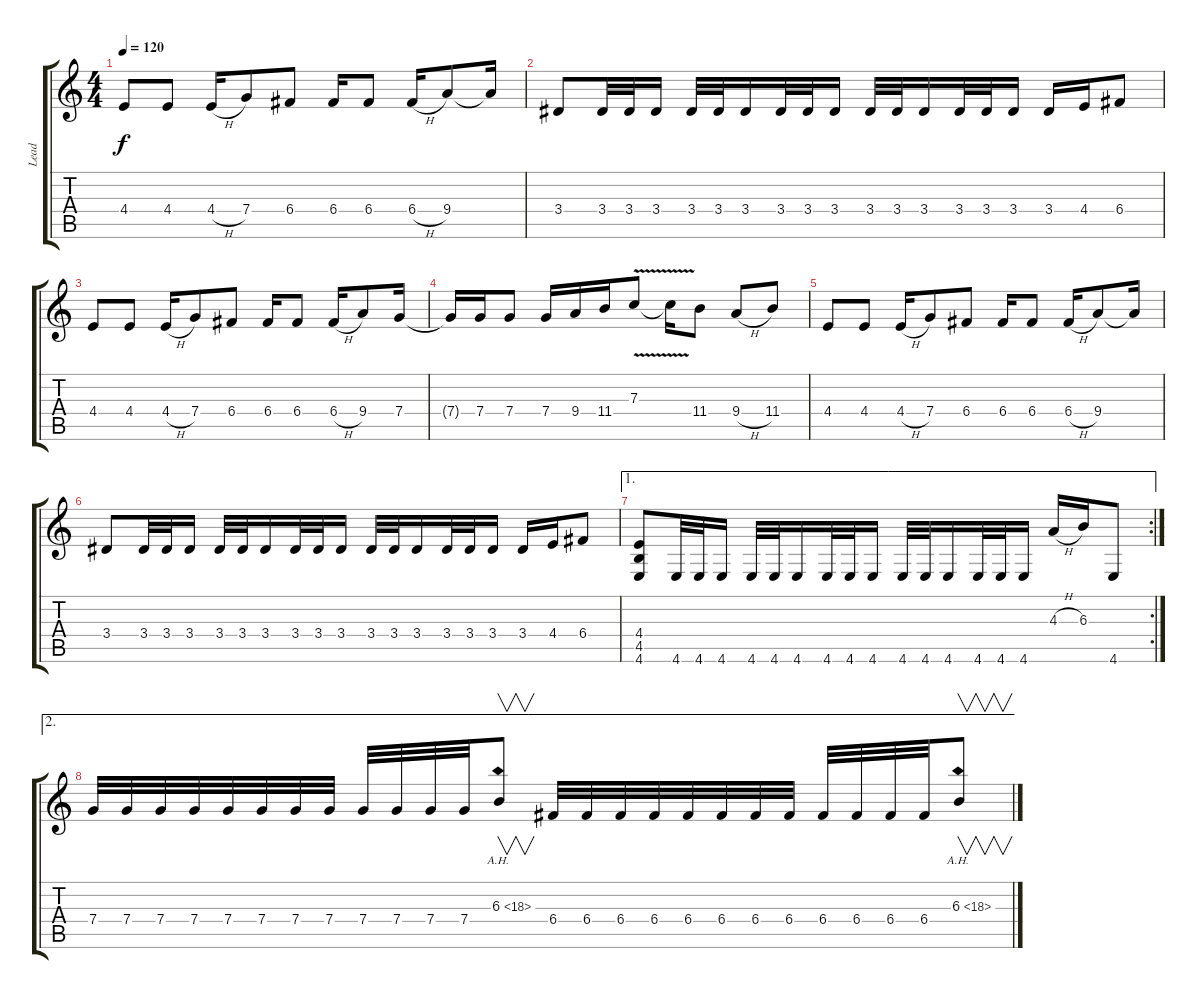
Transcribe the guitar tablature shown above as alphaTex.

\track ("Lead " "Lead ") {instrument overdrivenguitar}
\staff {score tabs}
\tuning (D4 A3 F3 C3 G2 C2) {hide}
\ts (4 4)
\tempo 120
\clef g2
\ks c
4.4.8{dy f} 4.4.8 4.4{h}.16 7.4.8 6.4.8 6.4.16 6.4.8 6.4{h}.16 9.4.8 9.4{t}.16 |
3.4.8 3.4.32 3.4.32 3.4.16 3.4.32 3.4.32 3.4.16 3.4.32 3.4.32 3.4.16 3.4.32 3.4.32 3.4.16 3.4.32 3.4.32 3.4.16 3.4.16 4.4.16 6.4.8 |
4.4.8 4.4.8 4.4{h}.16 7.4.8 6.4.8 6.4.16 6.4.8 6.4{h}.16 9.4.8 7.4.16 |
7.4{t}.16 7.4.16 7.4.8 7.4.16 9.4.16 11.4.16 7.3{v}.8 7.3{t}.16 11.4.8 9.4{h}.8 11.4.8 |
4.4.8 4.4.8 4.4{h}.16 7.4.8 6.4.8 6.4.16 6.4.8 6.4{h}.16 9.4.8 9.4{t}.16 |
3.4.8 3.4.32 3.4.32 3.4.16 3.4.32 3.4.32 3.4.16 3.4.32 3.4.32 3.4.16 3.4.32 3.4.32 3.4.16 3.4.32 3.4.32 3.4.16 3.4.16 4.4.16 6.4.8 |
\ae 1
\rc 2
(4.4 4.5 4.6).8 4.6.32 4.6.32 4.6.16 4.6.32 4.6.32 4.6.16 4.6.32 4.6.32 4.6.16 4.6.32 4.6.32 4.6.16 4.6.32 4.6.32 4.6.16 4.3{h}.16 6.3.16 4.6.8 |
\ae 2
7.4.32 7.4.32 7.4.32 7.4.32 7.4.32 7.4.32 7.4.32 7.4.32 7.4.32 7.4.32 7.4.32 7.4.32 6.3{ah 12}.8{v} 6.4.32 6.4.32 6.4.32 6.4.32 6.4.32 6.4.32 6.4.32 6.4.32 6.4.32 6.4.32 6.4.32 6.4.32 6.3{ah 12}.8{v}
